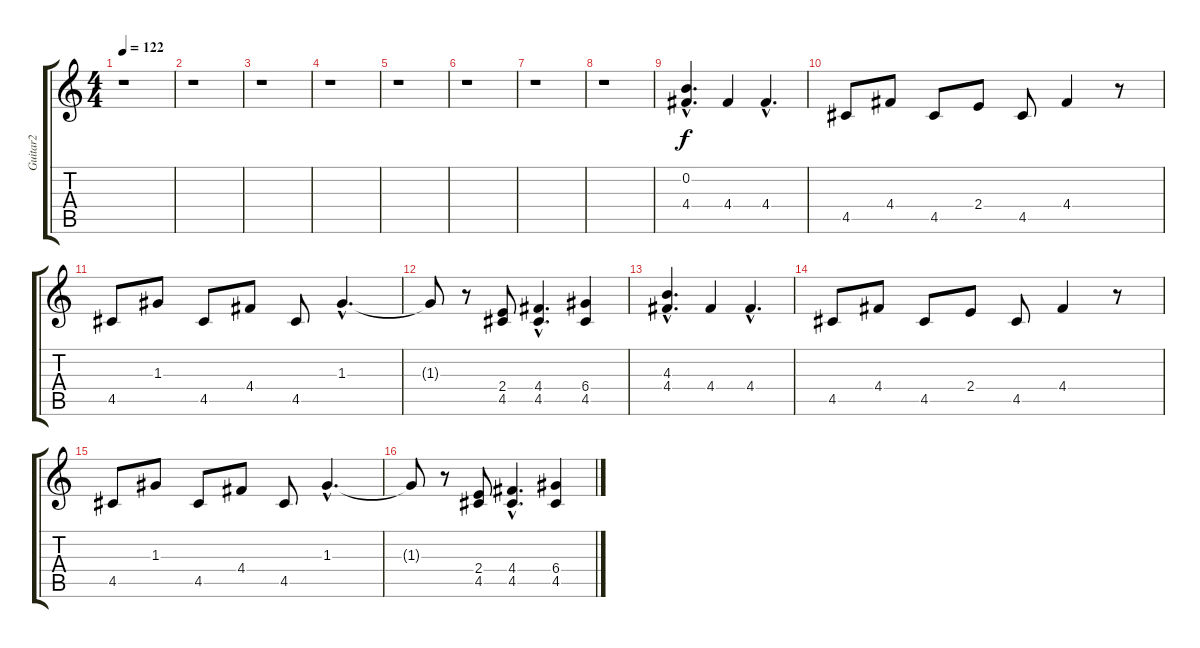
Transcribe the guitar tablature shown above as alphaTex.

\track ("Guitar2" "Guitar2") {instrument distortionguitar}
\staff {score tabs}
\tuning (E4 B3 G3 D3 A2 E2) {hide}
\ts (4 4)
\tempo 122
\clef g2
\ks c
r.1{dy f} |
r.1 |
r.1 |
r.1 |
r.1 |
r.1 |
r.1 |
r.1 |
(0.2{hac} 4.4{hac}).4{d} 4.4.4 4.4{hac}.4{d} |
4.5.8 4.4.8 4.5.8 2.4.8 4.5.8 4.4.4 r.8 |
4.5.8 1.3.8 4.5.8 4.4.8 4.5.8 1.3{hac}.4{d} |
1.3{t}.8 r.8 (2.4 4.5).8 (4.4{hac} 4.5{hac}).4{d} (6.4 4.5).4 |
(4.3{hac} 4.4{hac}).4{d} 4.4.4 4.4{hac}.4{d} |
4.5.8 4.4.8 4.5.8 2.4.8 4.5.8 4.4.4 r.8 |
4.5.8 1.3.8 4.5.8 4.4.8 4.5.8 1.3{hac}.4{d} |
1.3{t}.8 r.8 (2.4 4.5).8 (4.4{hac} 4.5{hac}).4{d} (6.4 4.5).4
